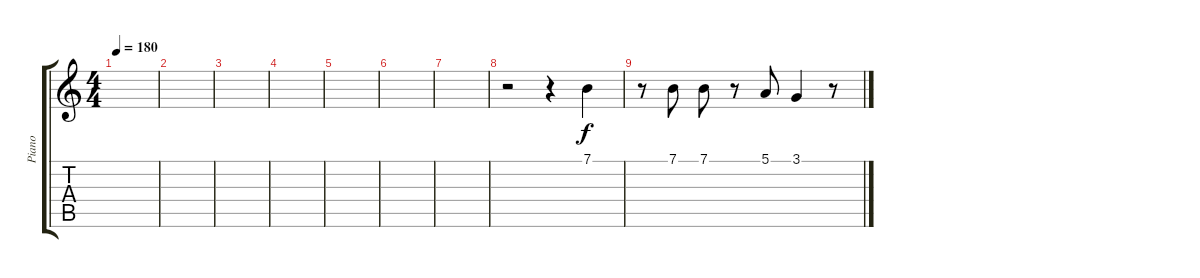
\track ("Piano" "Piano") {instrument acousticgrandpiano}
\staff {score tabs}
\tuning (E4 B3 G3 D3 A2 E2) {hide}
\ts (4 4)
\tempo 180
\clef g2
\ks c
|
|
|
|
|
|
|
r.2 r.4 7.1.4 |
r.8 7.1.8 7.1.8 r.8 5.1.8 3.1.4 r.8
